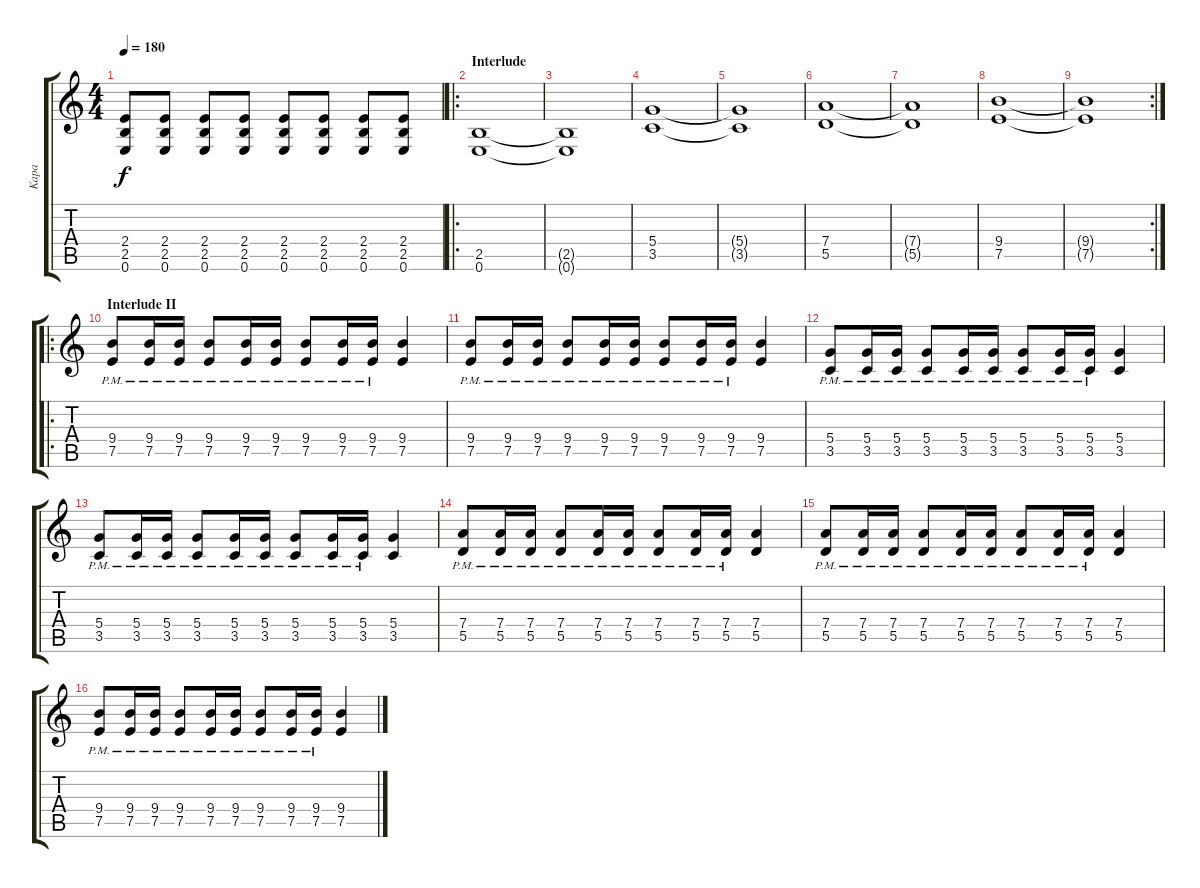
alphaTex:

\track ("Kapa" "Kapa") {instrument distortionguitar}
\staff {score tabs}
\tuning (E4 B3 G3 D3 A2 E2) {hide}
\ts (4 4)
\tempo 180
\clef g2
\ks c
(2.4 2.5 0.6).8{dy f} (2.4 2.5 0.6).8 (2.4 2.5 0.6).8 (2.4 2.5 0.6).8 (2.4 2.5 0.6).8 (2.4 2.5 0.6).8 (2.4 2.5 0.6).8 (2.4 2.5 0.6).8 |
\ro
\section ("" "Interlude")
(2.5 0.6).1 |
(2.5{t} 0.6{t}).1 |
(5.4 3.5).1 |
(5.4{t} 3.5{t}).1 |
(7.4 5.5).1 |
(7.4{t} 5.5{t}).1 |
(9.4 7.5).1 |
\rc 2
(9.4{t} 7.5{t}).1 |
\ro
\section ("" "Interlude II")
(9.4{pm} 7.5{pm}).8 (9.4{pm} 7.5{pm}).16 (9.4{pm} 7.5{pm}).16 (9.4{pm} 7.5{pm}).8 (9.4{pm} 7.5{pm}).16 (9.4{pm} 7.5{pm}).16 (9.4{pm} 7.5{pm}).8 (9.4{pm} 7.5{pm}).16 (9.4{pm} 7.5{pm}).16 (9.4 7.5).4 |
(9.4{pm} 7.5{pm}).8 (9.4{pm} 7.5{pm}).16 (9.4{pm} 7.5{pm}).16 (9.4{pm} 7.5{pm}).8 (9.4{pm} 7.5{pm}).16 (9.4{pm} 7.5{pm}).16 (9.4{pm} 7.5{pm}).8 (9.4{pm} 7.5{pm}).16 (9.4{pm} 7.5{pm}).16 (9.4 7.5).4 |
(5.4{pm} 3.5{pm}).8 (5.4{pm} 3.5{pm}).16 (5.4{pm} 3.5{pm}).16 (5.4{pm} 3.5{pm}).8 (5.4{pm} 3.5{pm}).16 (5.4{pm} 3.5{pm}).16 (5.4{pm} 3.5{pm}).8 (5.4{pm} 3.5{pm}).16 (5.4{pm} 3.5{pm}).16 (5.4 3.5).4 |
(5.4{pm} 3.5{pm}).8 (5.4{pm} 3.5{pm}).16 (5.4{pm} 3.5{pm}).16 (5.4{pm} 3.5{pm}).8 (5.4{pm} 3.5{pm}).16 (5.4{pm} 3.5{pm}).16 (5.4{pm} 3.5{pm}).8 (5.4{pm} 3.5{pm}).16 (5.4{pm} 3.5{pm}).16 (5.4 3.5).4 |
(7.4{pm} 5.5{pm}).8 (7.4{pm} 5.5{pm}).16 (7.4{pm} 5.5{pm}).16 (7.4{pm} 5.5{pm}).8 (7.4{pm} 5.5{pm}).16 (7.4{pm} 5.5{pm}).16 (7.4{pm} 5.5{pm}).8 (7.4{pm} 5.5{pm}).16 (7.4{pm} 5.5{pm}).16 (7.4 5.5).4 |
(7.4{pm} 5.5{pm}).8 (7.4{pm} 5.5{pm}).16 (7.4{pm} 5.5{pm}).16 (7.4{pm} 5.5{pm}).8 (7.4{pm} 5.5{pm}).16 (7.4{pm} 5.5{pm}).16 (7.4{pm} 5.5{pm}).8 (7.4{pm} 5.5{pm}).16 (7.4{pm} 5.5{pm}).16 (7.4 5.5).4 |
(9.4{pm} 7.5{pm}).8 (9.4{pm} 7.5{pm}).16 (9.4{pm} 7.5{pm}).16 (9.4{pm} 7.5{pm}).8 (9.4{pm} 7.5{pm}).16 (9.4{pm} 7.5{pm}).16 (9.4{pm} 7.5{pm}).8 (9.4{pm} 7.5{pm}).16 (9.4{pm} 7.5{pm}).16 (9.4 7.5).4
